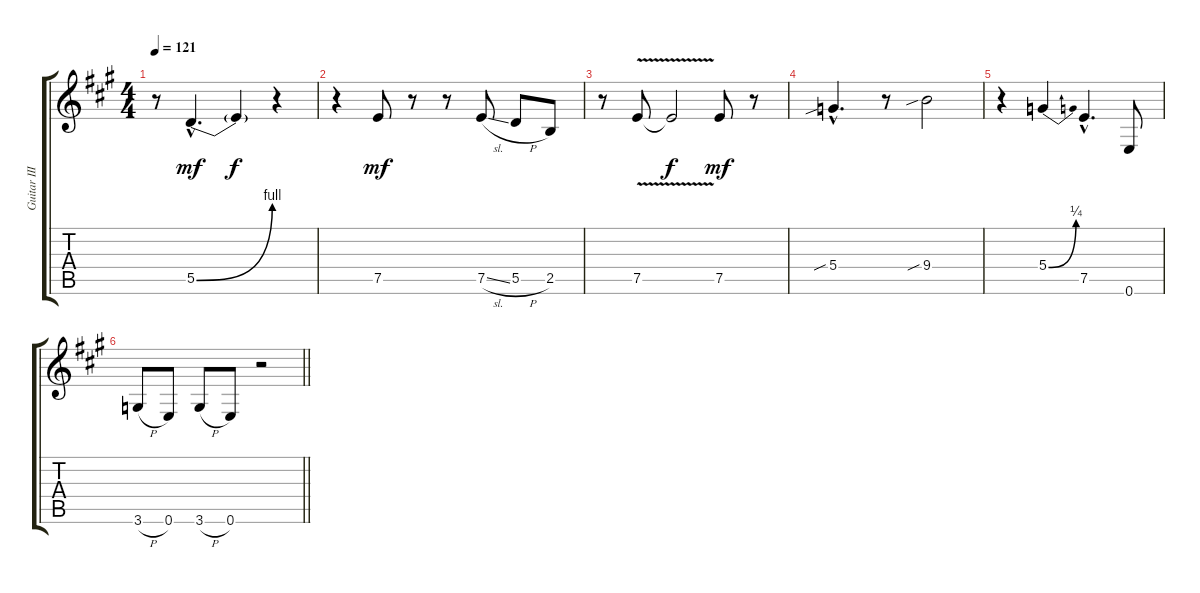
\track ("Guitar III" "Guitar III") {instrument distortionguitar}
\staff {score tabs}
\tuning (E4 B3 G3 D3 A2 E2) {hide}
\ts (4 4)
\tempo 121
\clef g2
\ks a
r.8{dy mf} 5.5{be (bend 0 0 60 4) hac}.4{d} 5.5{t}.4{dy f} r.4 |
r.4 7.5.8{dy mf} r.8 r.8 7.5{sl}.8 5.5{h}.8 2.5.8 |
r.8{volume 11} 7.5{v}.8 7.5{t}.2{dy f volume 9} 7.5.8{dy mf} r.8 |
5.4{sib hac}.4{d volume 8} r.8 9.4{sib}.2{volume 6} |
r.4{volume 4} 5.4{be (bend 0 0 60 1)}.4 7.5{hac}.4{d volume 3} 0.6.8 |
\barLineRight lightlight
3.6{h}.8{volume 2} 0.6.8 3.6{h}.8{volume 0} 0.6.8 r.2
